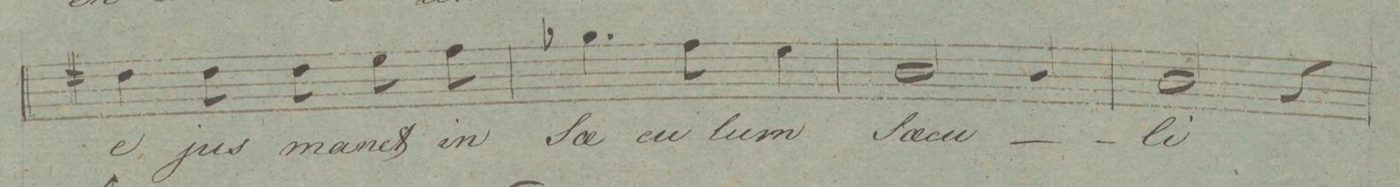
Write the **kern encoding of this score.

**kern	**text	**dynam
*I"Baſso.	*	*
*clefF4	*	*
*k[f#]	*	*
*M3/4	*	*
4F#X\	e-	.
8F#\	-jus	.
8F#\	ma-	.
8G\	-net	.
8A\	in	.
=102	=102	=102
4.B-X\	Sae-	.
8A\	-cu-	.
4G\	-lum	.
=103	=103	=103
2D/	Sae-	.
4D/	-cu-	.
=104	=104	=104
2D/	-li	.
4r	.	.
=105	=105	=105
*-	*-	*-
